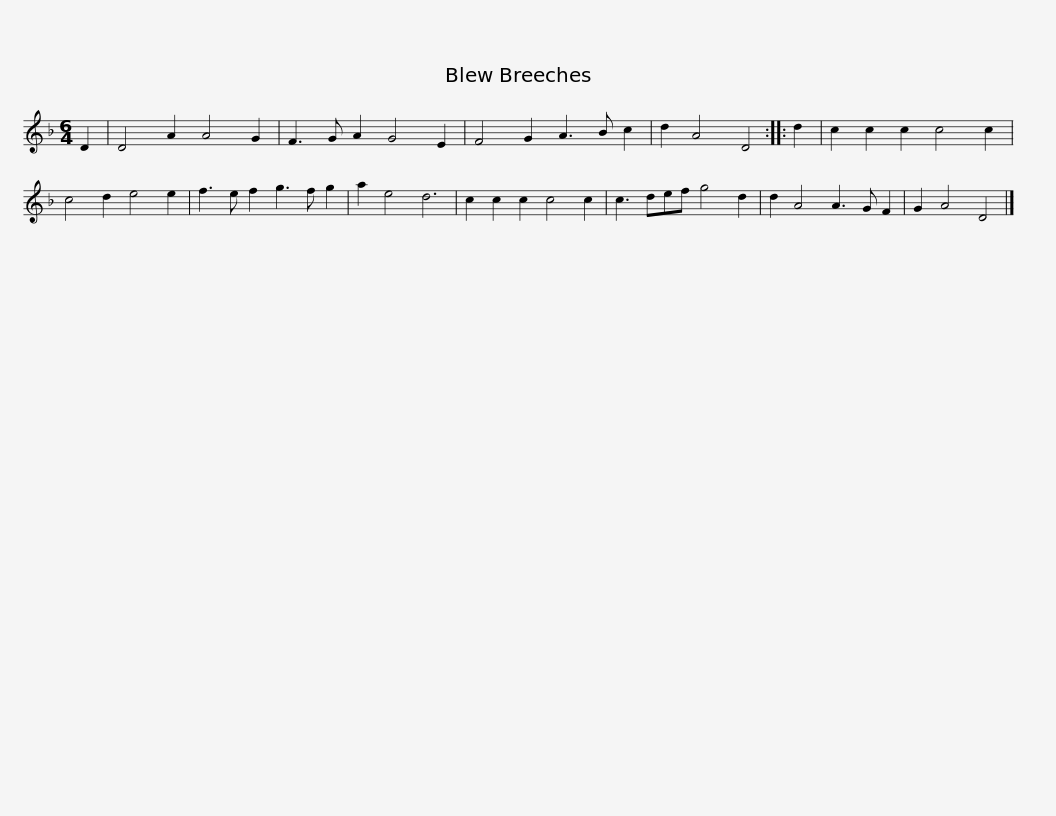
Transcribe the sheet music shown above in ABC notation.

X:1
L:1/8
M:6/4
I:linebreak $
K:Dmin
V:1 treble
V:1
 D2 | D4 A2 A4 G2 | F3 G A2 G4 E2 | F4 G2 A3 B c2 | d2 A4 D4 :: %5
 d2 | c2 c2 c2 c4 c2 | c4 d2 e4 e2 | f3 e f2 g3 f g2 |$ a2 e4 d6 | %10
 c2 c2 c2 c4 c2 | c3 def g4 d2 | d2 A4 A3 G F2 | G2 A4 D4 |] %14
